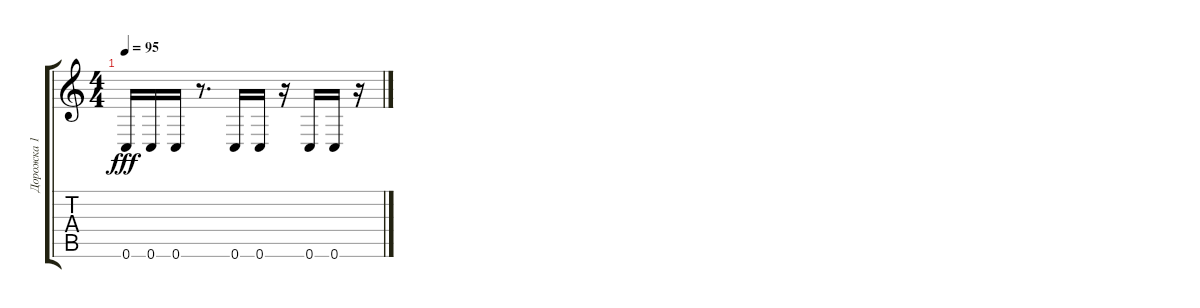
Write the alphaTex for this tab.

\track ("Дорожка 1" "Дорожка 1") {instrument distortionguitar}
\staff {score tabs}
\tuning (D4 A3 F3 C3 G2 C2) {hide}
\ts (4 4)
\tempo 95
\clef g2
\ks c
0.6.16{dy fff} 0.6.16 0.6.16 r.8{d} 0.6.16 0.6.16 r.16 0.6.16 0.6.16 r.16
